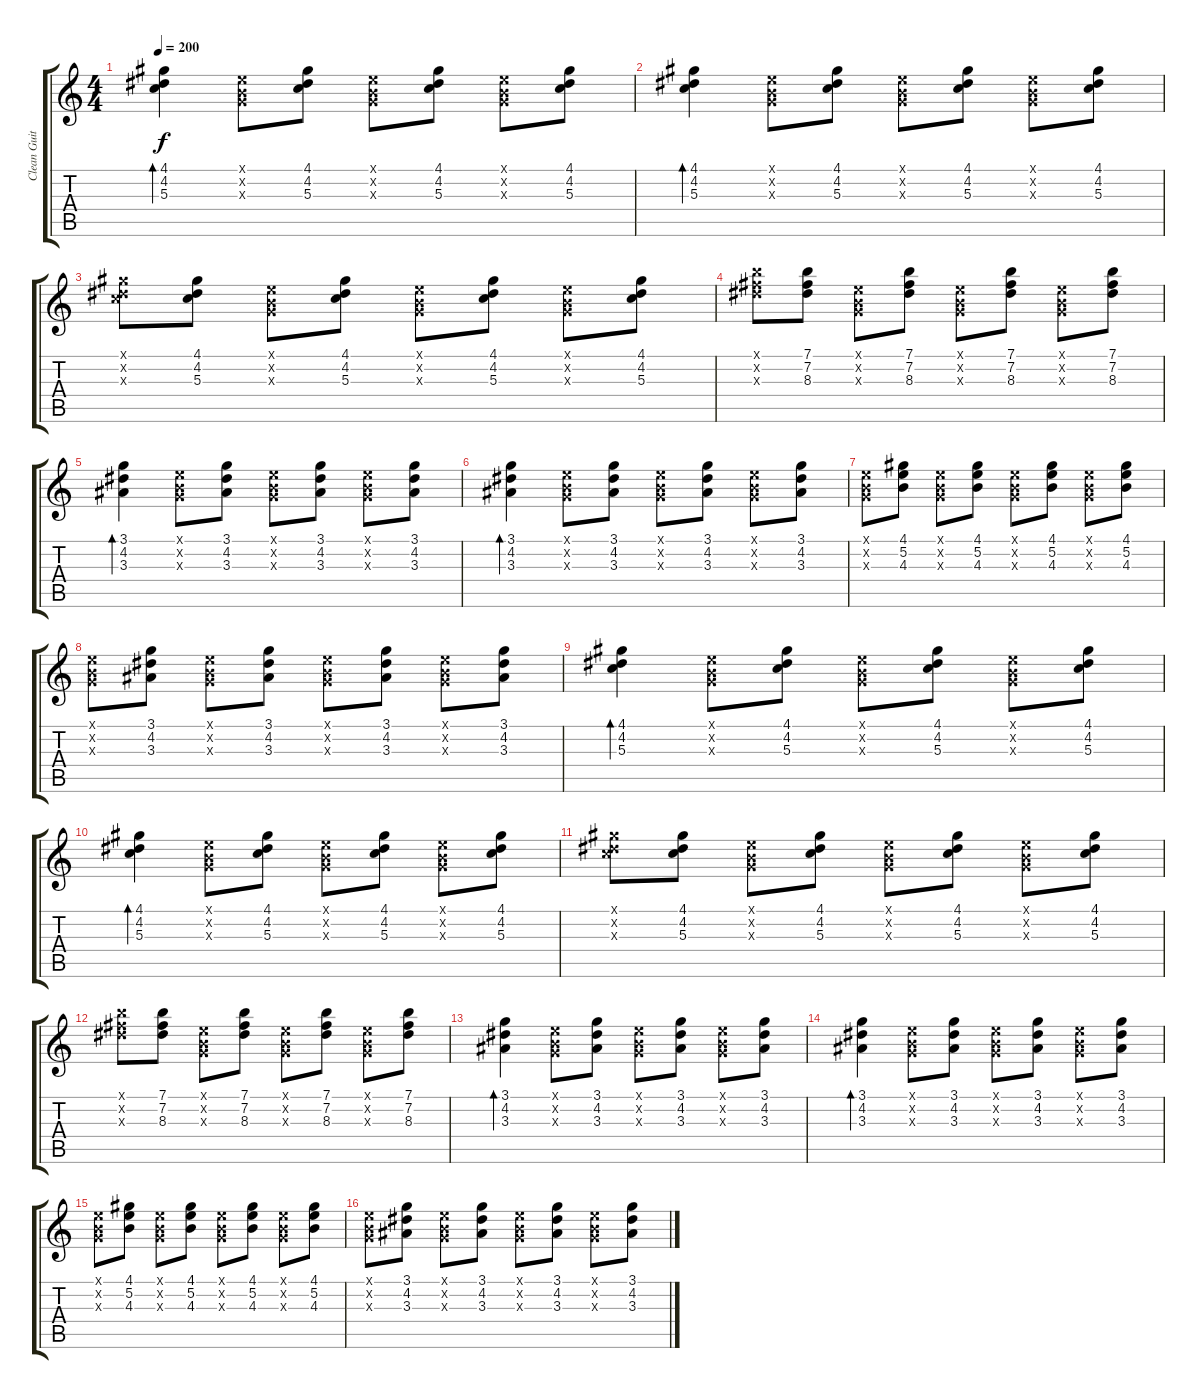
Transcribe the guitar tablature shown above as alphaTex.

\track ("Clean Guitar" "Clean Guit") {instrument electricguitarclean}
\staff {score tabs}
\tuning (E4 B3 G3 D3 A2 E2) {hide}
\ts (4 4)
\tempo 200
\clef g2
\ks c
(4.1 4.2 5.3).4{bd 480 dy f} (0.1{x} 0.2{x} 0.3{x}).8 (4.1 4.2 5.3).8 (0.1{x} 0.2{x} 0.3{x}).8 (4.1 4.2 5.3).8 (0.1{x} 0.2{x} 0.3{x}).8 (4.1 4.2 5.3).8 |
(4.1 4.2 5.3).4{bd 480} (0.1{x} 0.2{x} 0.3{x}).8 (4.1 4.2 5.3).8 (0.1{x} 0.2{x} 0.3{x}).8 (4.1 4.2 5.3).8 (0.1{x} 0.2{x} 0.3{x}).8 (4.1 4.2 5.3).8 |
(4.1{x} 4.2{x} 5.3{x}).8 (4.1 4.2 5.3).8 (0.1{x} 0.2{x} 0.3{x}).8 (4.1 4.2 5.3).8 (0.1{x} 0.2{x} 0.3{x}).8 (4.1 4.2 5.3).8 (0.1{x} 0.2{x} 0.3{x}).8 (4.1 4.2 5.3).8 |
(7.1{x} 7.2{x} 8.3{x}).8 (7.1 7.2 8.3).8 (0.1{x} 0.2{x} 0.3{x}).8 (7.1 7.2 8.3).8 (0.1{x} 0.2{x} 0.3{x}).8 (7.1 7.2 8.3).8 (0.1{x} 0.2{x} 0.3{x}).8 (7.1 7.2 8.3).8 |
(3.1 4.2 3.3).4{bd 480} (0.1{x} 0.2{x} 0.3{x}).8 (3.1 4.2 3.3).8 (0.1{x} 0.2{x} 0.3{x}).8 (3.1 4.2 3.3).8 (0.1{x} 0.2{x} 0.3{x}).8 (3.1 4.2 3.3).8 |
(3.1 4.2 3.3).4{bd 480} (0.1{x} 0.2{x} 0.3{x}).8 (3.1 4.2 3.3).8 (0.1{x} 0.2{x} 0.3{x}).8 (3.1 4.2 3.3).8 (0.1{x} 0.2{x} 0.3{x}).8 (3.1 4.2 3.3).8 |
(0.1{x} 0.2{x} 0.3{x}).8 (4.1 5.2 4.3).8 (0.1{x} 0.2{x} 0.3{x}).8 (4.1 5.2 4.3).8 (0.1{x} 0.2{x} 0.3{x}).8 (4.1 5.2 4.3).8 (0.1{x} 0.2{x} 0.3{x}).8 (4.1 5.2 4.3).8 |
(0.1{x} 0.2{x} 0.3{x}).8 (3.1 4.2 3.3).8 (0.1{x} 0.2{x} 0.3{x}).8 (3.1 4.2 3.3).8 (0.1{x} 0.2{x} 0.3{x}).8 (3.1 4.2 3.3).8 (0.1{x} 0.2{x} 0.3{x}).8 (3.1 4.2 3.3).8 |
(4.1 4.2 5.3).4{bd 480} (0.1{x} 0.2{x} 0.3{x}).8 (4.1 4.2 5.3).8 (0.1{x} 0.2{x} 0.3{x}).8 (4.1 4.2 5.3).8 (0.1{x} 0.2{x} 0.3{x}).8 (4.1 4.2 5.3).8 |
(4.1 4.2 5.3).4{bd 480} (0.1{x} 0.2{x} 0.3{x}).8 (4.1 4.2 5.3).8 (0.1{x} 0.2{x} 0.3{x}).8 (4.1 4.2 5.3).8 (0.1{x} 0.2{x} 0.3{x}).8 (4.1 4.2 5.3).8 |
(4.1{x} 4.2{x} 5.3{x}).8 (4.1 4.2 5.3).8 (0.1{x} 0.2{x} 0.3{x}).8 (4.1 4.2 5.3).8 (0.1{x} 0.2{x} 0.3{x}).8 (4.1 4.2 5.3).8 (0.1{x} 0.2{x} 0.3{x}).8 (4.1 4.2 5.3).8 |
(7.1{x} 7.2{x} 8.3{x}).8 (7.1 7.2 8.3).8 (0.1{x} 0.2{x} 0.3{x}).8 (7.1 7.2 8.3).8 (0.1{x} 0.2{x} 0.3{x}).8 (7.1 7.2 8.3).8 (0.1{x} 0.2{x} 0.3{x}).8 (7.1 7.2 8.3).8 |
(3.1 4.2 3.3).4{bd 480} (0.1{x} 0.2{x} 0.3{x}).8 (3.1 4.2 3.3).8 (0.1{x} 0.2{x} 0.3{x}).8 (3.1 4.2 3.3).8 (0.1{x} 0.2{x} 0.3{x}).8 (3.1 4.2 3.3).8 |
(3.1 4.2 3.3).4{bd 480} (0.1{x} 0.2{x} 0.3{x}).8 (3.1 4.2 3.3).8 (0.1{x} 0.2{x} 0.3{x}).8 (3.1 4.2 3.3).8 (0.1{x} 0.2{x} 0.3{x}).8 (3.1 4.2 3.3).8 |
(0.1{x} 0.2{x} 0.3{x}).8 (4.1 5.2 4.3).8 (0.1{x} 0.2{x} 0.3{x}).8 (4.1 5.2 4.3).8 (0.1{x} 0.2{x} 0.3{x}).8 (4.1 5.2 4.3).8 (0.1{x} 0.2{x} 0.3{x}).8 (4.1 5.2 4.3).8 |
(0.1{x} 0.2{x} 0.3{x}).8 (3.1 4.2 3.3).8 (0.1{x} 0.2{x} 0.3{x}).8 (3.1 4.2 3.3).8 (0.1{x} 0.2{x} 0.3{x}).8 (3.1 4.2 3.3).8 (0.1{x} 0.2{x} 0.3{x}).8 (3.1 4.2 3.3).8
